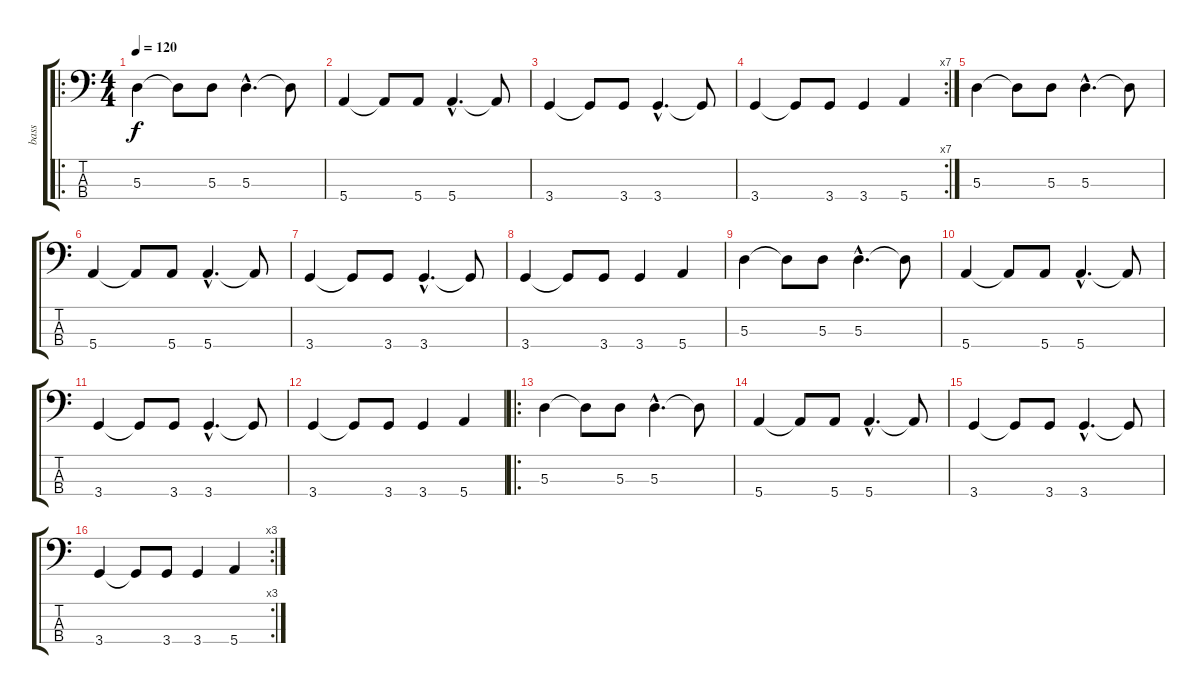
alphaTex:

\track ("bass" "bass") {instrument electricbasspick}
\staff {score tabs}
\tuning (G2 D2 A1 E1) {hide}
\ro
\ts (4 4)
\tempo 120
\clef f4
\ks c
5.3.4{dy f} 5.3{t}.8 5.3.8 5.3{hac}.4{d} 5.3{t}.8 |
5.4.4 5.4{t}.8 5.4.8 5.4{hac}.4{d} 5.4{t}.8 |
3.4.4 3.4{t}.8 3.4.8 3.4{hac}.4{d} 3.4{t}.8 |
\rc 7
3.4.4 3.4{t}.8 3.4.8 3.4.4 5.4.4 |
5.3.4 5.3{t}.8 5.3.8 5.3{hac}.4{d} 5.3{t}.8 |
5.4.4 5.4{t}.8 5.4.8 5.4{hac}.4{d} 5.4{t}.8 |
3.4.4 3.4{t}.8 3.4.8 3.4{hac}.4{d} 3.4{t}.8 |
3.4.4 3.4{t}.8 3.4.8 3.4.4 5.4.4 |
5.3.4 5.3{t}.8 5.3.8 5.3{hac}.4{d} 5.3{t}.8 |
5.4.4 5.4{t}.8 5.4.8 5.4{hac}.4{d} 5.4{t}.8 |
3.4.4 3.4{t}.8 3.4.8 3.4{hac}.4{d} 3.4{t}.8 |
3.4.4 3.4{t}.8 3.4.8 3.4.4 5.4.4 |
\ro
5.3.4 5.3{t}.8 5.3.8 5.3{hac}.4{d} 5.3{t}.8 |
5.4.4 5.4{t}.8 5.4.8 5.4{hac}.4{d} 5.4{t}.8 |
3.4.4 3.4{t}.8 3.4.8 3.4{hac}.4{d} 3.4{t}.8 |
\rc 3
3.4.4 3.4{t}.8 3.4.8 3.4.4 5.4.4
